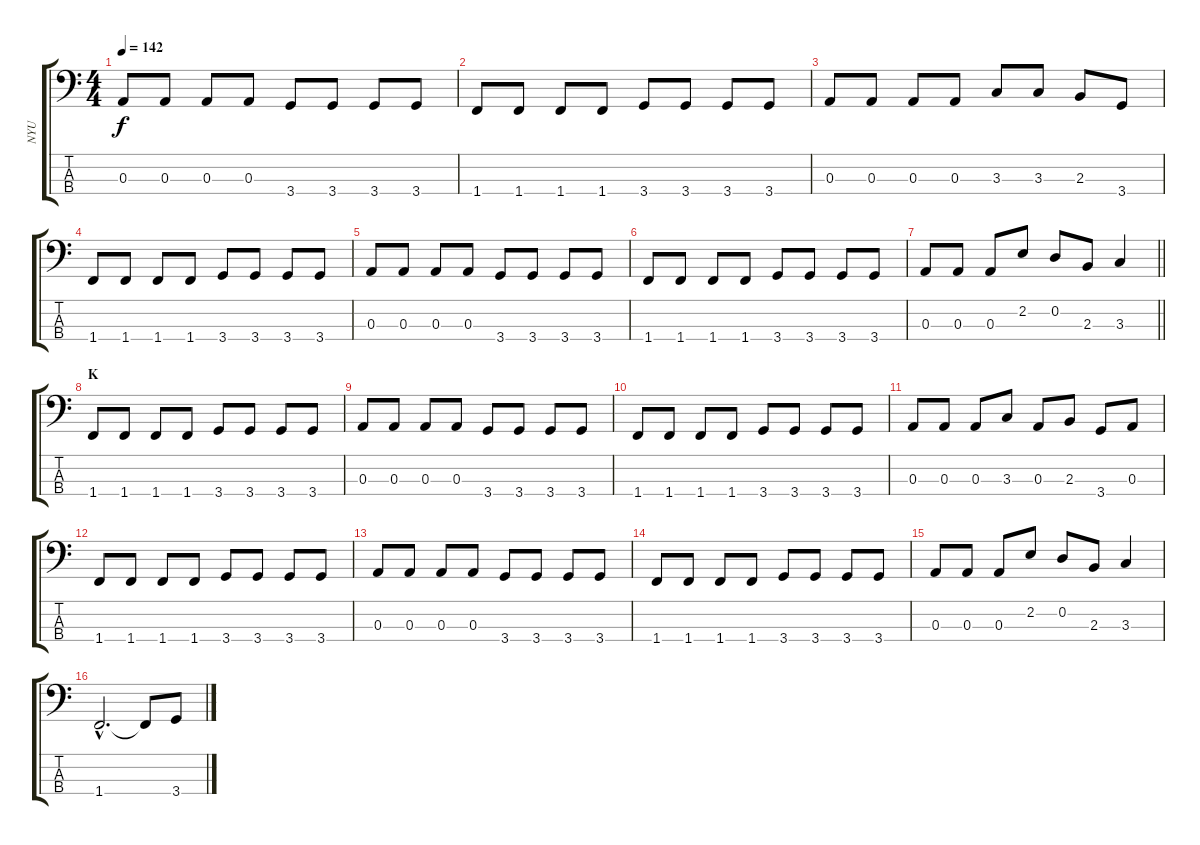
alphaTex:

\track ("NYU" "NYU") {instrument electricbasspick}
\staff {score tabs}
\tuning (G2 D2 A1 E1) {hide}
\ts (4 4)
\tempo 142
\clef f4
\ks c
0.3.8{dy f} 0.3.8 0.3.8 0.3.8 3.4.8 3.4.8 3.4.8 3.4.8 |
1.4.8 1.4.8 1.4.8 1.4.8 3.4.8 3.4.8 3.4.8 3.4.8 |
0.3.8 0.3.8 0.3.8 0.3.8 3.3.8 3.3.8 2.3.8 3.4.8 |
1.4.8 1.4.8 1.4.8 1.4.8 3.4.8 3.4.8 3.4.8 3.4.8 |
0.3.8 0.3.8 0.3.8 0.3.8 3.4.8 3.4.8 3.4.8 3.4.8 |
1.4.8 1.4.8 1.4.8 1.4.8 3.4.8 3.4.8 3.4.8 3.4.8 |
\barLineRight lightlight
0.3.8 0.3.8 0.3.8 2.2.8 0.2.8 2.3.8 3.3.4 |
\section ("" "K")
1.4.8 1.4.8 1.4.8 1.4.8 3.4.8 3.4.8 3.4.8 3.4.8 |
0.3.8 0.3.8 0.3.8 0.3.8 3.4.8 3.4.8 3.4.8 3.4.8 |
1.4.8 1.4.8 1.4.8 1.4.8 3.4.8 3.4.8 3.4.8 3.4.8 |
0.3.8 0.3.8 0.3.8 3.3.8 0.3.8 2.3.8 3.4.8 0.3.8 |
1.4.8 1.4.8 1.4.8 1.4.8 3.4.8 3.4.8 3.4.8 3.4.8 |
0.3.8 0.3.8 0.3.8 0.3.8 3.4.8 3.4.8 3.4.8 3.4.8 |
1.4.8 1.4.8 1.4.8 1.4.8 3.4.8 3.4.8 3.4.8 3.4.8 |
0.3.8 0.3.8 0.3.8 2.2.8 0.2.8 2.3.8 3.3.4 |
1.4{hac}.2{d} 1.4{t}.8 3.4.8
